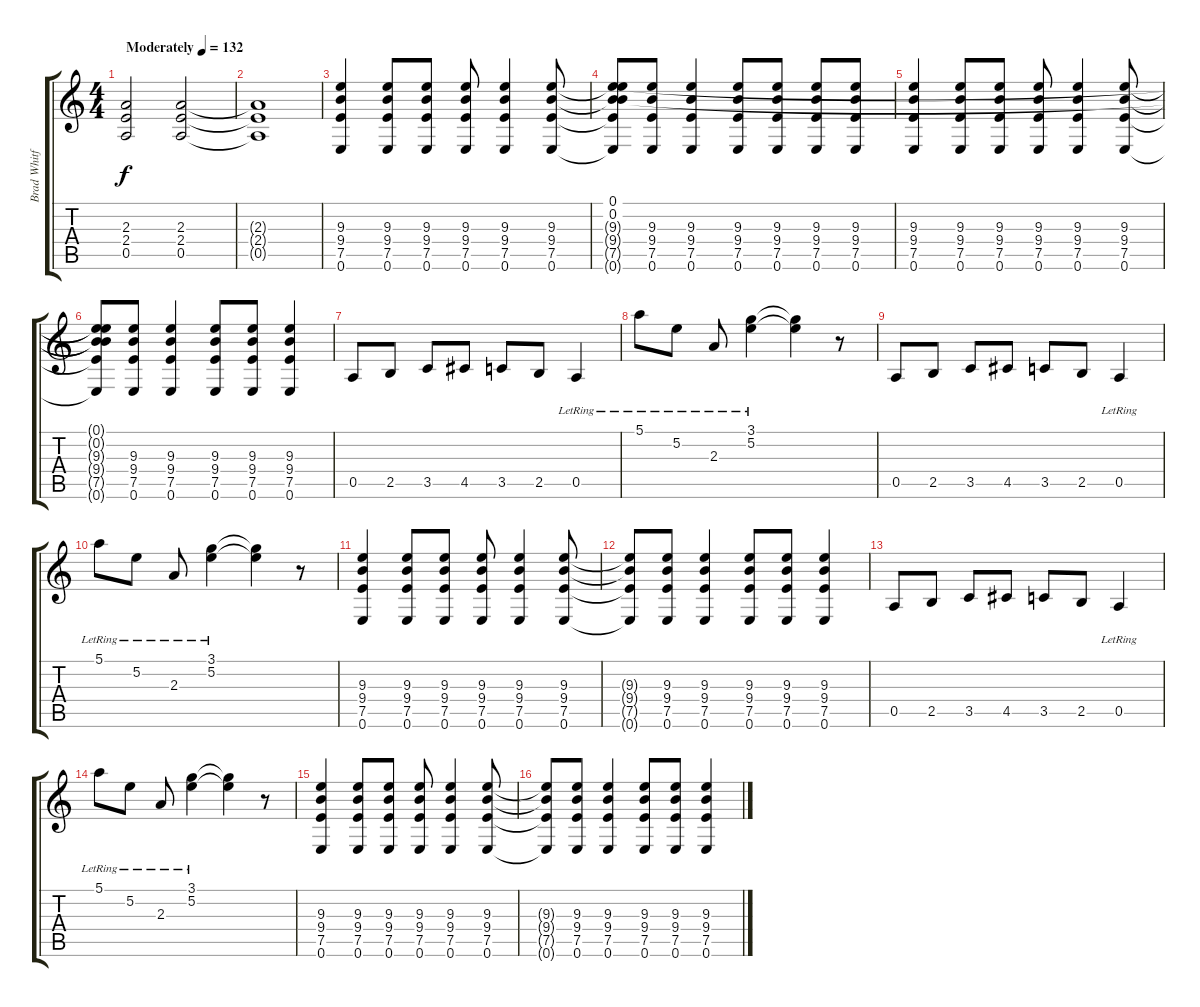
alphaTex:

\track ("Brad Whitford [Rhythm Guitar]" "Brad Whitf") {instrument overdrivenguitar}
\staff {score tabs}
\tuning (E4 B3 G3 D3 A2 E2) {hide}
\ts (4 4)
\tempo (132 "Moderately")
\clef g2
\ks c
(2.3 2.4 0.5).2{dy f instrument overdrivenguitar} (2.3 2.4 0.5).2 |
(2.3{t} 2.4{t} 0.5{t}).1 |
(9.3 9.4 7.5 0.6).4 (9.3 9.4 7.5 0.6).8 (9.3 9.4 7.5 0.6).8 (9.3 9.4 7.5 0.6).8 (9.3 9.4 7.5 0.6).4 (9.3 9.4 7.5 0.6).8 |
(0.1 0.2 9.3{t} 9.4{t} 7.5{t} 0.6{t}).8 (9.3 9.4 7.5 0.6).8 (9.3 9.4 7.5 0.6).4 (9.3 9.4 7.5 0.6).8 (9.3 9.4 7.5 0.6).8 (9.3 9.4 7.5 0.6).8 (9.3 9.4 7.5 0.6).8 |
(9.3 9.4 7.5 0.6).4 (9.3 9.4 7.5 0.6).8 (9.3 9.4 7.5 0.6).8 (9.3 9.4 7.5 0.6).8 (9.3 9.4 7.5 0.6).4 (9.3 9.4 7.5 0.6).8 |
(0.1{t} 0.2{t} 9.3{t} 9.4{t} 7.5{t} 0.6{t}).8 (9.3 9.4 7.5 0.6).8 (9.3 9.4 7.5 0.6).4 (9.3 9.4 7.5 0.6).8 (9.3 9.4 7.5 0.6).8 (9.3 9.4 7.5 0.6).4 |
0.5.8 2.5.8 3.5.8 4.5.8 3.5.8 2.5.8 0.5{lr}.4 |
5.1{lr}.8 5.2{lr}.8 2.3{lr}.8 (3.1{lr} 5.2).4 (3.1{t} 5.2{t}).4 r.8 |
0.5.8 2.5.8 3.5.8 4.5.8 3.5.8 2.5.8 0.5{lr}.4 |
5.1{lr}.8 5.2{lr}.8 2.3{lr}.8 (3.1{lr} 5.2).4 (3.1{t} 5.2{t}).4 r.8 |
(9.3 9.4 7.5 0.6).4 (9.3 9.4 7.5 0.6).8 (9.3 9.4 7.5 0.6).8 (9.3 9.4 7.5 0.6).8 (9.3 9.4 7.5 0.6).4 (9.3 9.4 7.5 0.6).8 |
(9.3{t} 9.4{t} 7.5{t} 0.6{t}).8 (9.3 9.4 7.5 0.6).8 (9.3 9.4 7.5 0.6).4 (9.3 9.4 7.5 0.6).8 (9.3 9.4 7.5 0.6).8 (9.3 9.4 7.5 0.6).4 |
0.5.8 2.5.8 3.5.8 4.5.8 3.5.8 2.5.8 0.5{lr}.4 |
5.1{lr}.8 5.2{lr}.8 2.3{lr}.8 (3.1{lr} 5.2).4 (3.1{t} 5.2{t}).4 r.8 |
(9.3 9.4 7.5 0.6).4 (9.3 9.4 7.5 0.6).8 (9.3 9.4 7.5 0.6).8 (9.3 9.4 7.5 0.6).8 (9.3 9.4 7.5 0.6).4 (9.3 9.4 7.5 0.6).8 |
(9.3{t} 9.4{t} 7.5{t} 0.6{t}).8 (9.3 9.4 7.5 0.6).8 (9.3 9.4 7.5 0.6).4 (9.3 9.4 7.5 0.6).8 (9.3 9.4 7.5 0.6).8 (9.3 9.4 7.5 0.6).4
